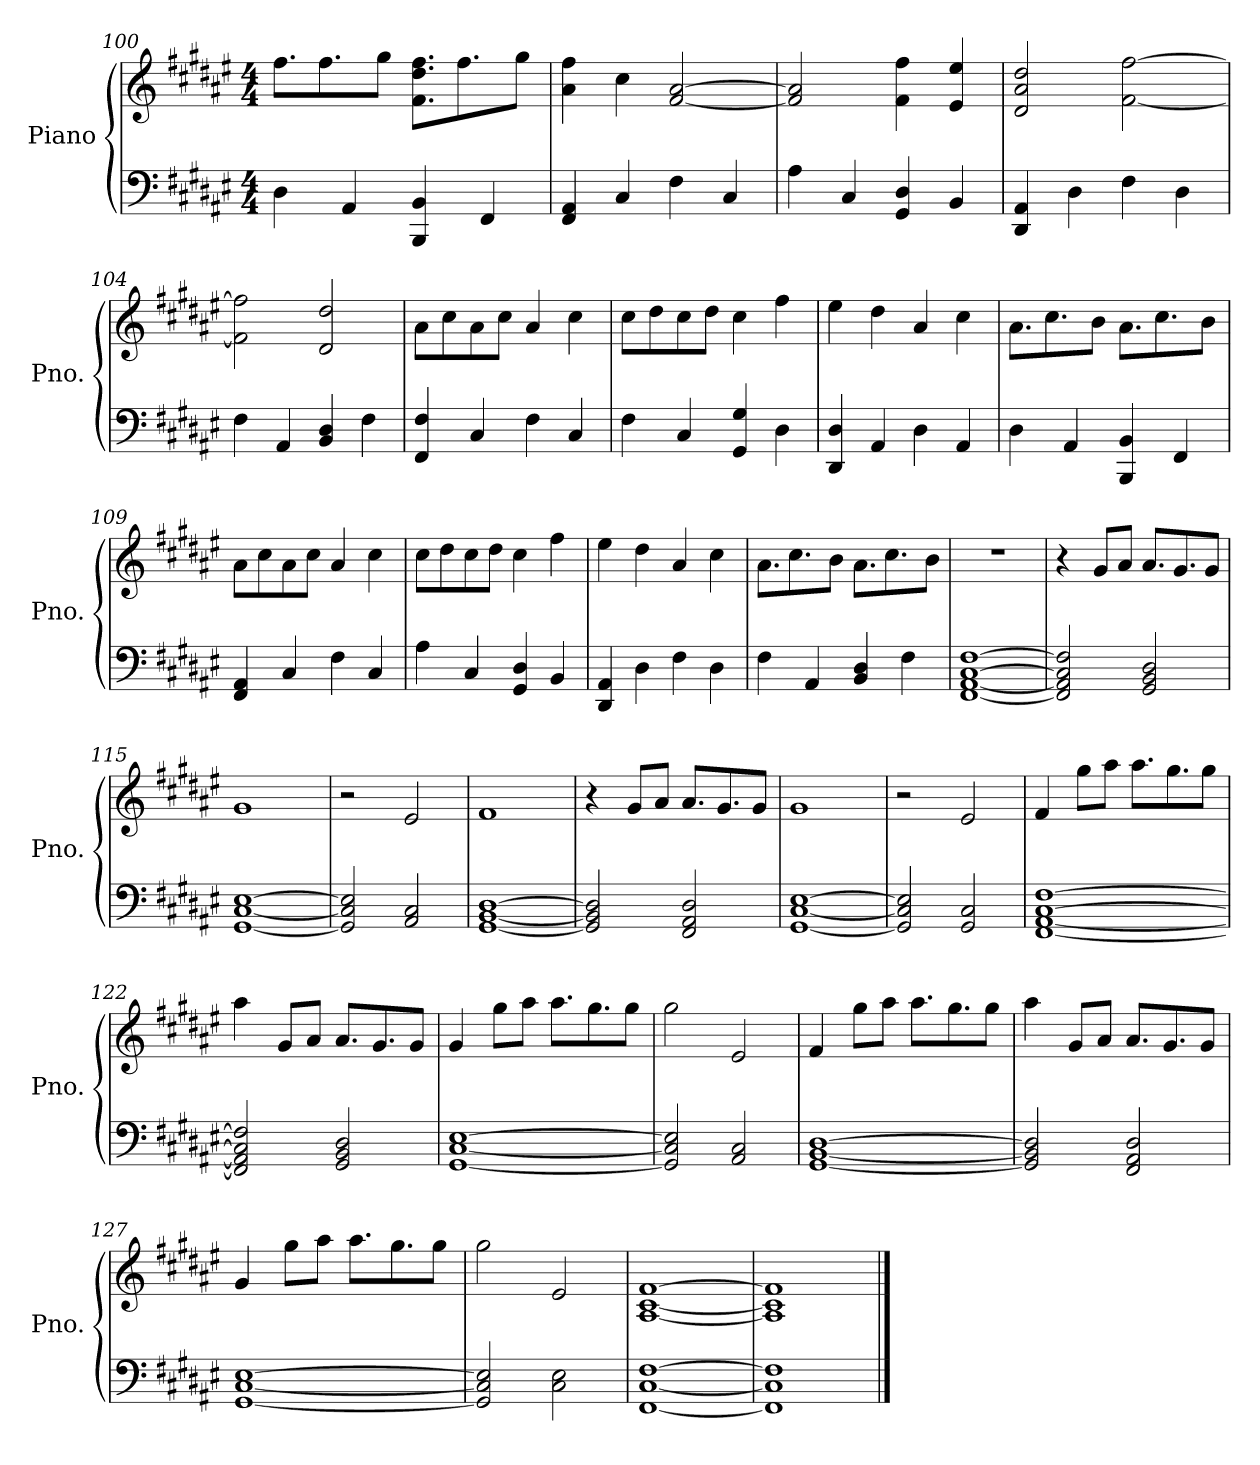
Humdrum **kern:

**kern	**kern	**dynam
*part1	*part1	*part1
*staff2	*staff1	*staff1/2
*I"Piano	*	*
*I'Pno.	*	*
*clefF4	*clefG2	*
*k[f#c#g#d#a#e#]	*k[f#c#g#d#a#e#]	*
*M4/4	*M4/4	*
=100	=100	=100
4D#\	8.ff#\L	.
.	8.ff#\	.
4AA#/	.	.
.	8gg#\J	.
4BBB/ 4BB/	8.f#\ 8.dd#\ 8.ff#\L	.
.	8.ff#\	.
4FF#/	.	.
.	8gg#\J	.
=101	=101	=101
4FF#/ 4AA#/	4a#\ 4ff#\	.
4C#/	4cc#\	.
4F#\	[2f#/ [2a#/	.
4C#/	.	.
=102	=102	=102
4A#\	2f#/] 2a#/]	.
4C#/	.	.
4GG#/ 4D#/	4f#\ 4ff#\	.
4BB/	4e#/ 4ee#/	.
!!LO:LB:g=z
=103	=103	=103
4DD#/ 4AA#/	2d#/ 2a#/ 2dd#/	.
4D#\	.	.
4F#\	[2f#\ [2ff#\	.
4D#\	.	.
=104	=104	=104
4F#\	2f#\] 2ff#\]	.
4AA#/	.	.
4BB/ 4D#/	2d#/ 2dd#/	.
4F#\	.	.
=105	=105	=105
4FF#/ 4F#/	8a#\L	.
.	8cc#\	.
4C#/	8a#\	.
.	8cc#\J	.
4F#\	4a#/	.
4C#/	4cc#\	.
=106	=106	=106
4F#\	8cc#\L	.
.	8dd#\	.
4C#/	8cc#\	.
.	8dd#\J	.
4GG#/ 4G#/	4cc#\	.
4D#\	4ff#\	.
=107	=107	=107
4DD#/ 4D#/	4ee#\	.
4AA#/	4dd#\	.
4D#\	4a#/	.
4AA#/	4cc#\	.
=108	=108	=108
4D#\	8.a#\L	.
.	8.cc#\	.
4AA#/	.	.
.	8b\J	.
4BBB/ 4BB/	8.a#\L	.
.	8.cc#\	.
4FF#/	.	.
.	8b\J	.
!!LO:LB:g=z
=109	=109	=109
4FF#/ 4AA#/	8a#\L	.
.	8cc#\	.
4C#/	8a#\	.
.	8cc#\J	.
4F#\	4a#/	.
4C#/	4cc#\	.
=110	=110	=110
4A#\	8cc#\L	.
.	8dd#\	.
4C#/	8cc#\	.
.	8dd#\J	.
4GG#/ 4D#/	4cc#\	.
4BB/	4ff#\	.
=111	=111	=111
4DD#/ 4AA#/	4ee#\	.
4D#\	4dd#\	.
4F#\	4a#/	.
4D#\	4cc#\	.
=112	=112	=112
4F#\	8.a#\L	.
.	8.cc#\	.
4AA#/	.	.
.	8b\J	.
4BB/ 4D#/	8.a#\L	.
.	8.cc#\	.
4F#\	.	.
.	8b\J	.
=113	=113	=113
!	!	!LO:DY:b=2
!	!	!LO:DY:n=1:b=2
!	!	!LO:DY:n=2:b
[1FF# [1AA# [1C# [1F#	1r	p mp mf
=114	=114	=114
2FF#/] 2AA#/] 2C#/] 2F#/]	4r	.
.	8g#/L	.
.	8a#/J	.
2GG#/ 2BB/ 2D#/	8.a#/L	.
.	8.g#/	.
.	8g#/J	.
=115	=115	=115
[1GG# [1C# [1E#	1g#	.
!!LO:LB:g=z
=116	=116	=116
2GG#/] 2C#/] 2E#/]	2r	.
2AA#/ 2C#/	2e#/	.
=117	=117	=117
[1GG# [1BB [1D#	1f#	.
=118	=118	=118
2GG#/] 2BB/] 2D#/]	4r	.
.	8g#/L	.
.	8a#/J	.
2FF#/ 2AA#/ 2D#/	8.a#/L	.
.	8.g#/	.
.	8g#/J	.
=119	=119	=119
[1GG# [1C# [1E#	1g#	.
=120	=120	=120
2GG#/] 2C#/] 2E#/]	2r	.
2GG#/ 2C#/	2e#/	.
=121	=121	=121
[1FF# [1AA# [1C# [1F#	4f#/	.
.	8gg#\L	.
.	8aa#\J	.
.	8.aa#\L	.
.	8.gg#\	.
.	8gg#\J	.
=122	=122	=122
2FF#/] 2AA#/] 2C#/] 2F#/]	4aa#\	.
.	8g#/L	.
.	8a#/J	.
2GG#/ 2BB/ 2D#/	8.a#/L	.
.	8.g#/	.
.	8g#/J	.
!!LO:LB:g=z
=123	=123	=123
[1GG# [1C# [1E#	4g#/	.
.	8gg#\L	.
.	8aa#\J	.
.	8.aa#\L	.
.	8.gg#\	.
.	8gg#\J	.
=124	=124	=124
2GG#/] 2C#/] 2E#/]	2gg#\	.
2AA#/ 2C#/	2e#/	.
=125	=125	=125
[1GG# [1BB [1D#	4f#/	.
.	8gg#\L	.
.	8aa#\J	.
.	8.aa#\L	.
.	8.gg#\	.
.	8gg#\J	.
=126	=126	=126
2GG#/] 2BB/] 2D#/]	4aa#\	.
.	8g#/L	.
.	8a#/J	.
2FF#/ 2AA#/ 2D#/	8.a#/L	.
.	8.g#/	.
.	8g#/J	.
=127	=127	=127
[1GG# [1C# [1E#	4g#/	.
.	8gg#\L	.
.	8aa#\J	.
.	8.aa#\L	.
.	8.gg#\	.
.	8gg#\J	.
=128	=128	=128
2GG#/] 2C#/] 2E#/]	2gg#\	.
2C#\ 2E#\	2e#/	.
=129	=129	=129
[1FF# [1C# [1F#	[1A# [1c# [1f#	.
!!LO:PB:g=z
=130	=130	=130
1FF#] 1C#] 1F#]	1A#] 1c#] 1f#]	.
==	==	==
*-	*-	*-
